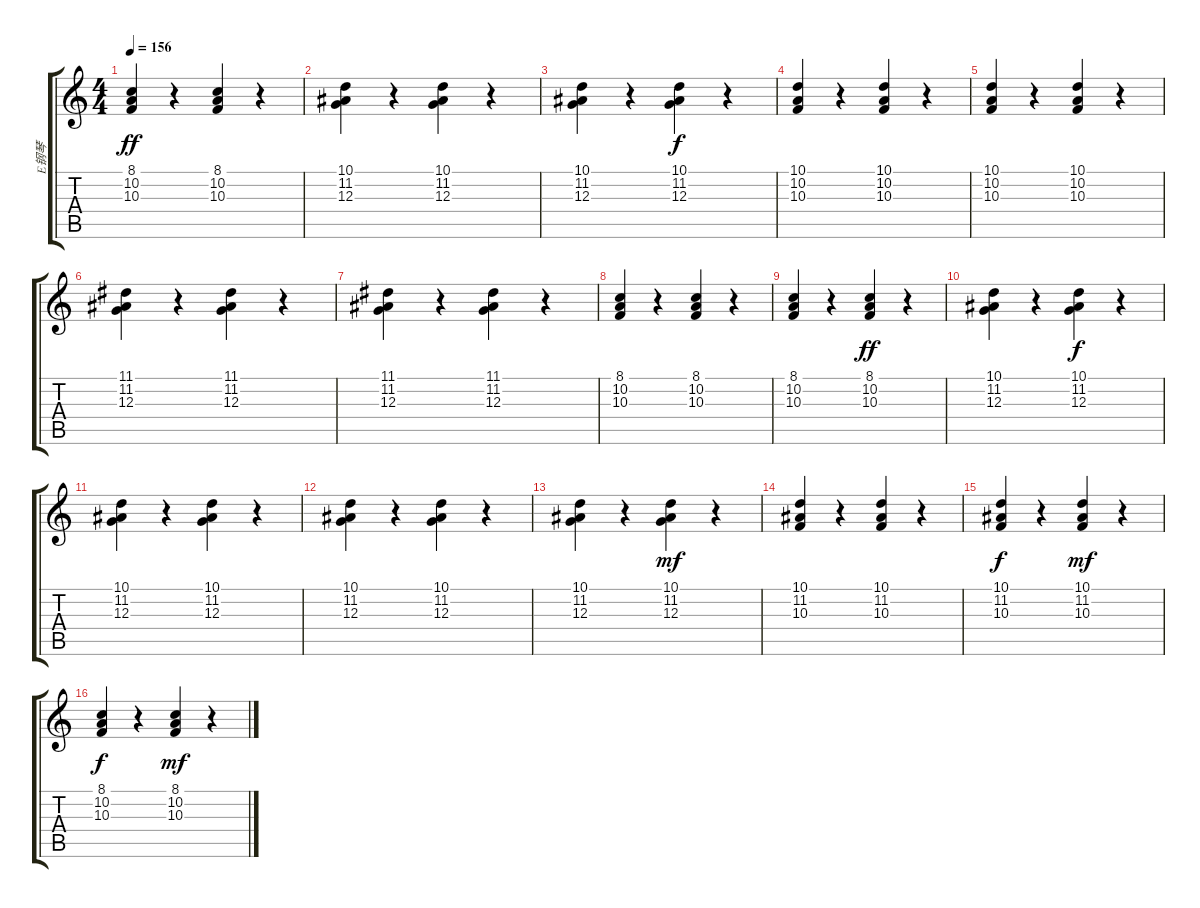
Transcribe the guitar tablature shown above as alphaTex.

\track ("E钢琴" "E钢琴") {instrument acousticgrandpiano}
\staff {score tabs}
\tuning (E4 B3 G3 D3 A2 E2) {hide}
\ts (4 4)
\tempo 156
\clef g2
\ks c
(8.1 10.2 10.3).4{dy ff} r.4 (8.1 10.2 10.3).4 r.4 |
(10.1 11.2 12.3).4 r.4 (10.1 11.2 12.3).4 r.4 |
(10.1 11.2 12.3).4 r.4 (10.1 11.2 12.3).4{dy f} r.4 |
(10.1 10.2 10.3).4 r.4 (10.1 10.2 10.3).4 r.4 |
(10.1 10.2 10.3).4 r.4 (10.1 10.2 10.3).4 r.4 |
(11.1 11.2 12.3).4 r.4 (11.1 11.2 12.3).4 r.4 |
(11.1 11.2 12.3).4 r.4 (11.1 11.2 12.3).4 r.4 |
(8.1 10.2 10.3).4 r.4 (8.1 10.2 10.3).4 r.4 |
(8.1 10.2 10.3).4 r.4 (8.1 10.2 10.3).4{dy ff} r.4 |
(10.1 11.2 12.3).4 r.4 (10.1 11.2 12.3).4{dy f} r.4 |
(10.1 11.2 12.3).4 r.4 (10.1 11.2 12.3).4 r.4 |
(10.1 11.2 12.3).4 r.4 (10.1 11.2 12.3).4 r.4 |
(10.1 11.2 12.3).4 r.4 (10.1 11.2 12.3).4{dy mf} r.4 |
(10.1 11.2 10.3).4 r.4 (10.1 11.2 10.3).4 r.4 |
(10.1 11.2 10.3).4{dy f} r.4 (10.1 11.2 10.3).4{dy mf} r.4 |
(8.1 10.2 10.3).4{dy f} r.4 (8.1 10.2 10.3).4{dy mf} r.4
